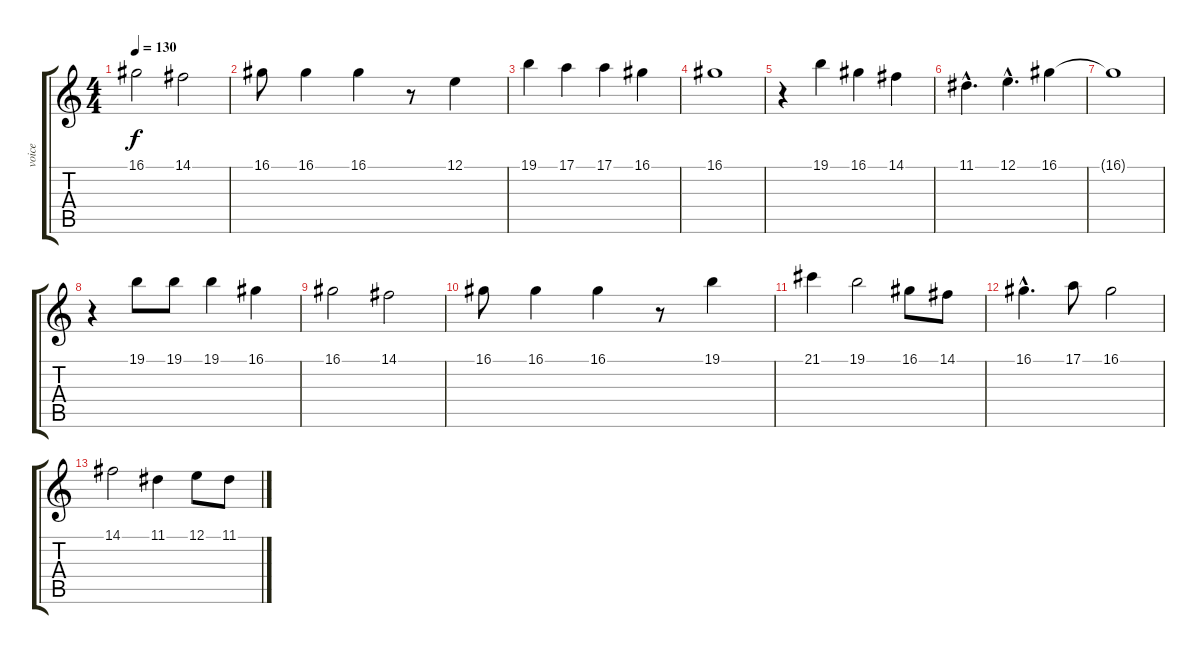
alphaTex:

\track ("voice" "voice") {instrument piccolo}
\staff {score tabs}
\tuning (E4 B3 G3 D3 A2 E2) {hide}
\ts (4 4)
\tempo 130
\clef g2
\ks c
16.1.2{dy f} 14.1.2 |
16.1.8 16.1.4 16.1.4 r.8 12.1.4 |
19.1.4 17.1.4 17.1.4 16.1.4 |
16.1.1 |
r.4 19.1.4 16.1.4 14.1.4 |
11.1{hac}.4{d} 12.1{hac}.4{d} 16.1.4 |
16.1{t}.1 |
r.4 19.1.8 19.1.8 19.1.4 16.1.4 |
16.1.2 14.1.2 |
16.1.8 16.1.4 16.1.4 r.8 19.1.4 |
21.1.4 19.1.2 16.1.8 14.1.8 |
16.1{hac}.4{d} 17.1.8 16.1.2 |
14.1.2 11.1.4 12.1.8 11.1.8
